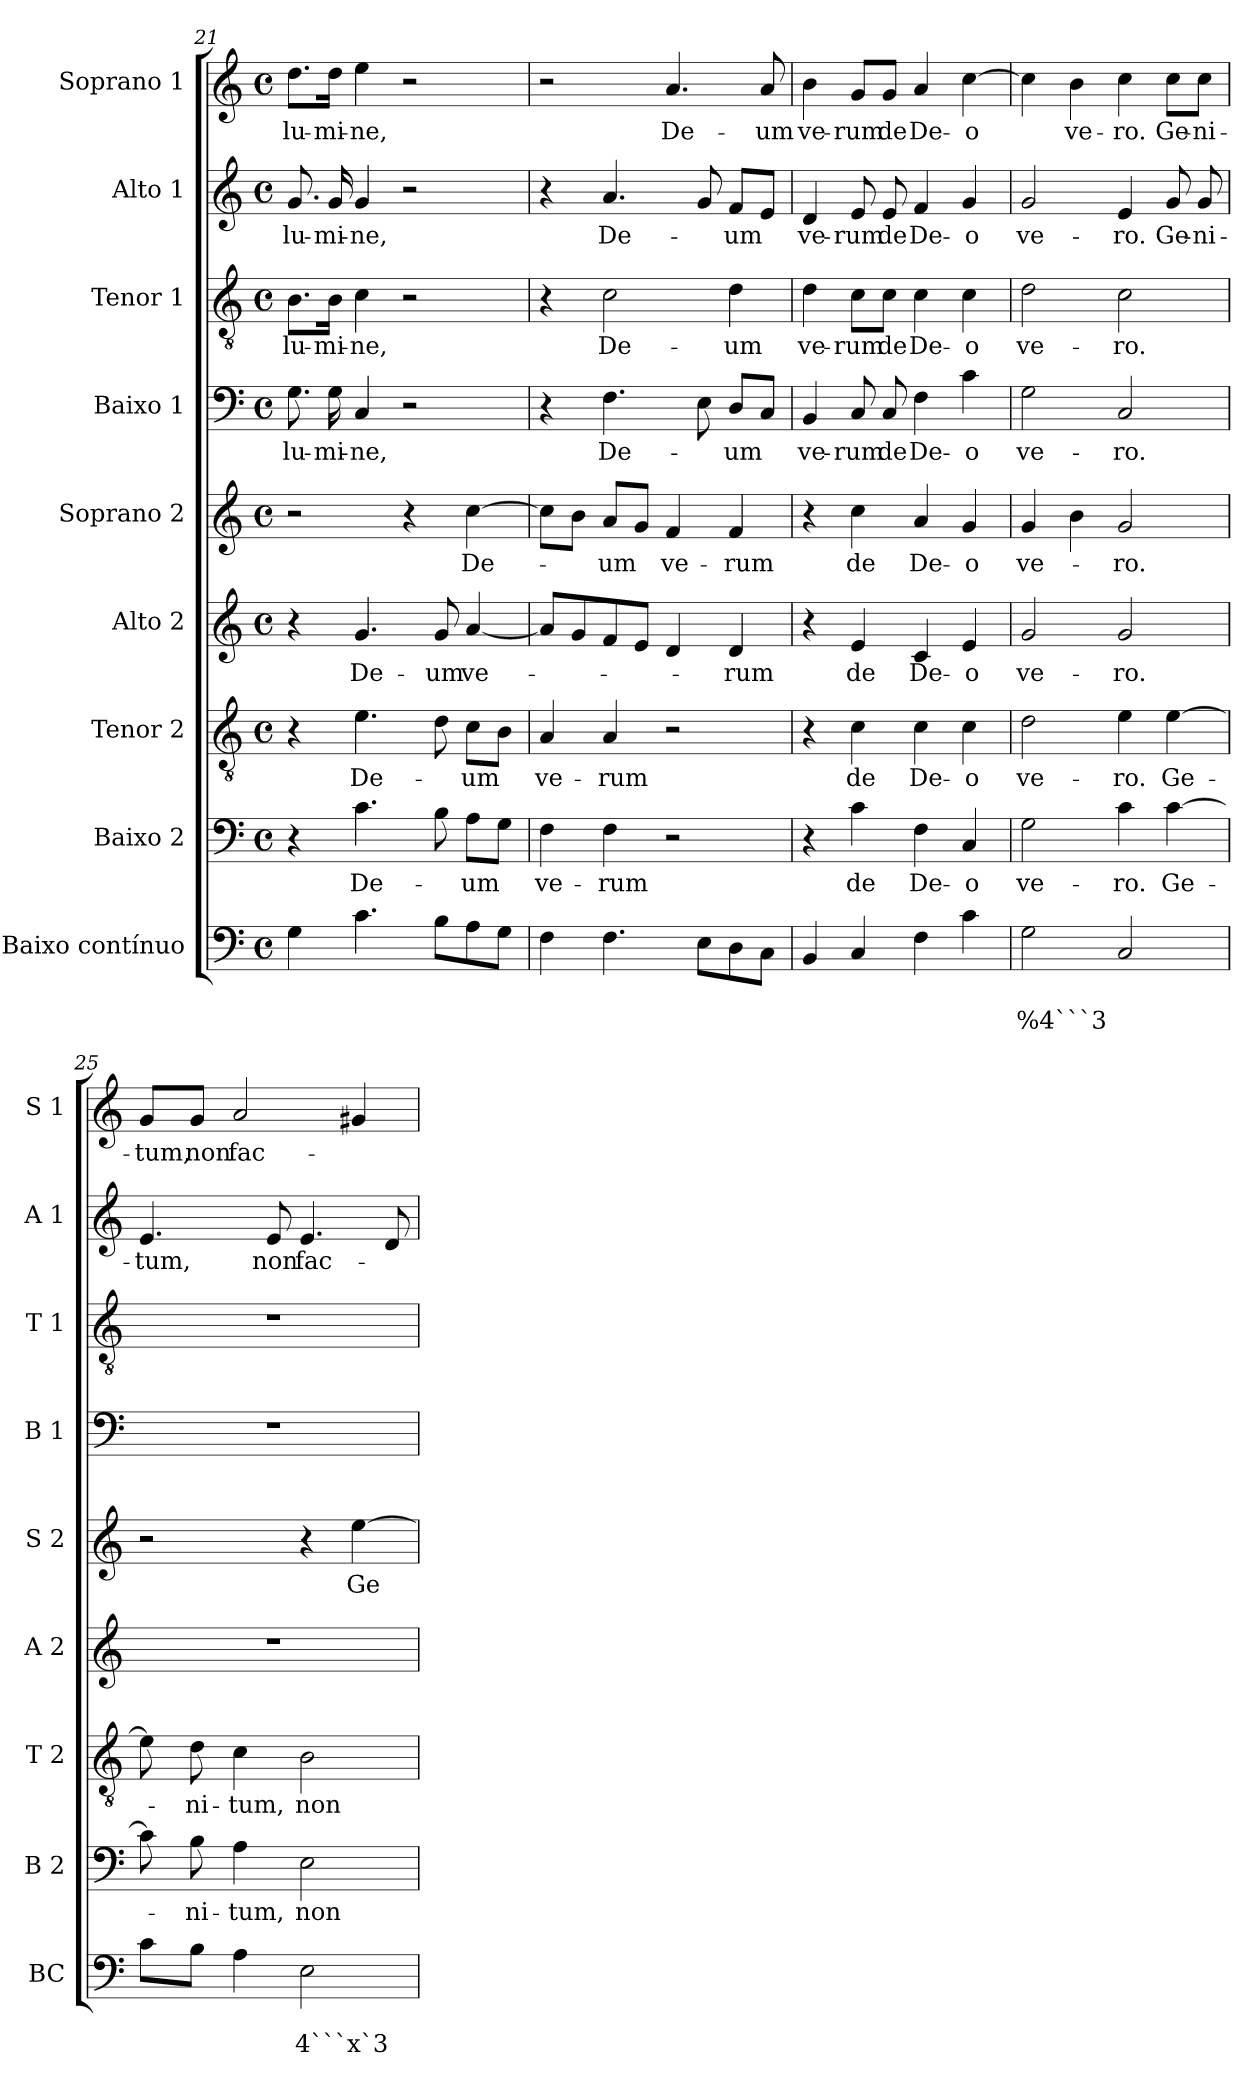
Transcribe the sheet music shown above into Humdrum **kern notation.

**kern	**text	**text	**kern	**text	**kern	**text	**kern	**text	**kern	**text	**kern	**text	**kern	**text	**kern	**text	**kern	**text
*part9	*part9	*part9	*part8	*part8	*part7	*part7	*part6	*part6	*part5	*part5	*part4	*part4	*part3	*part3	*part2	*part2	*part1	*part1
*staff9	*staff9	*staff9	*staff8	*staff8	*staff7	*staff7	*staff6	*staff6	*staff5	*staff5	*staff4	*staff4	*staff3	*staff3	*staff2	*staff2	*staff1	*staff1
*I"Baixo contínuo	*	*	*I"Baixo 2	*	*I"Tenor 2	*	*I"Alto 2	*	*I"Soprano 2	*	*I"Baixo 1	*	*I"Tenor 1	*	*I"Alto 1	*	*I"Soprano 1	*
*I'BC	*	*	*I'B 2	*	*I'T 2	*	*I'A 2	*	*I'S 2	*	*I'B 1	*	*I'T 1	*	*I'A 1	*	*I'S 1	*
*clefF4	*	*	*clefF4	*	*clefGv2	*	*clefG2	*	*clefG2	*	*clefF4	*	*clefGv2	*	*clefG2	*	*clefG2	*
*k[]	*	*	*k[]	*	*k[]	*	*k[]	*	*k[]	*	*k[]	*	*k[]	*	*k[]	*	*k[]	*
*C:	*	*	*C:	*	*C:	*	*C:	*	*C:	*	*C:	*	*C:	*	*C:	*	*C:	*
*M4/4	*	*	*M4/4	*	*M4/4	*	*M4/4	*	*M4/4	*	*M4/4	*	*M4/4	*	*M4/4	*	*M4/4	*
*met(c)	*	*	*met(c)	*	*met(c)	*	*met(c)	*	*met(c)	*	*met(c)	*	*met(c)	*	*met(c)	*	*met(c)	*
=21	=21	=21	=21	=21	=21	=21	=21	=21	=21	=21	=21	=21	=21	=21	=21	=21	=21	=21
!	!	!	!	!	!	!	!	!	!	!	!	!LO:LY:b	!	!LO:LY:b	!	!LO:LY:b	!	!LO:LY:b
4G\	.	.	4r	.	4r	.	4r	.	2r	.	8.G\	lu-	8.B\L	lu-	8.g/	lu-	8.dd\L	lu-
!	!	!	!	!	!	!	!	!	!	!	!	!LO:LY:b	!	!LO:LY:b	!	!LO:LY:b	!	!LO:LY:b
.	.	.	.	.	.	.	.	.	.	.	16G\	-mi-	16B\Jk	-mi-	16g/	-mi-	16dd\Jk	-mi-
!	!	!	!	!LO:LY:b	!	!LO:LY:b	!	!LO:LY:b	!	!	!	!LO:LY:b	!	!LO:LY:b	!	!LO:LY:b	!	!LO:LY:b
4.c\	.	.	4.c\	De-	4.e\	De-	4.g/	De-	.	.	4C/	-ne,	4c\	-ne,	4g/	-ne,	4ee\	-ne,
.	.	.	.	.	.	.	.	.	4r	.	2r	.	2r	.	2r	.	2r	.
!	!	!	!	!	!	!	!	!LO:LY:b	!	!	!	!	!	!	!	!	!	!
8B\L	.	.	8B\	.	8d\	.	8g/	-um	.	.	.	.	.	.	.	.	.	.
!	!	!	!	!LO:LY:b	!	!LO:LY:b	!	!LO:LY:b	!	!LO:LY:b	!	!	!	!	!	!	!	!
8A\	.	.	8A\L	-um	8c\L	-um	[4a/	ve-	[4cc\	De-	.	.	.	.	.	.	.	.
8G\J	.	.	8G\J	.	8B\J	.	.	.	.	.	.	.	.	.	.	.	.	.
=22	=22	=22	=22	=22	=22	=22	=22	=22	=22	=22	=22	=22	=22	=22	=22	=22	=22	=22
!	!	!	!	!LO:LY:b	!	!LO:LY:b	!	!	!	!	!	!	!	!	!	!	!	!
4F\	.	.	4F\	ve-	4A/	ve-	8a/L]	.	8cc\L]	.	4r	.	4r	.	4r	.	2r	.
.	.	.	.	.	.	.	8g/	.	8b\J	.	.	.	.	.	.	.	.	.
!	!	!	!	!LO:LY:b	!	!LO:LY:b	!	!	!	!LO:LY:b	!	!LO:LY:b	!	!LO:LY:b	!	!LO:LY:b	!	!
4.F\	.	.	4F\	-rum	4A/	-rum	8f/	.	8a/L	-um	4.F\	De-	2c\	De-	4.a/	De-	.	.
.	.	.	.	.	.	.	8e/J	.	8g/J	.	.	.	.	.	.	.	.	.
!	!	!	!	!	!	!	!	!	!	!LO:LY:b	!	!	!	!	!	!	!	!LO:LY:b
.	.	.	2r	.	2r	.	4d/	.	4f/	ve-	.	.	.	.	.	.	4.a/	De-
8E\L	.	.	.	.	.	.	.	.	.	.	8E\	.	.	.	8g/	.	.	.
!	!	!	!	!	!	!	!	!LO:LY:b	!	!LO:LY:b	!	!LO:LY:b	!	!LO:LY:b	!	!LO:LY:b	!	!
8D\	.	.	.	.	.	.	4d/	-rum	4f/	-rum	8D/L	-um	4d\	-um	8f/L	-um	.	.
!	!	!	!	!	!	!	!	!	!	!	!	!	!	!	!	!	!	!LO:LY:b
8C\J	.	.	.	.	.	.	.	.	.	.	8C/J	.	.	.	8e/J	.	8a/	-um
=23	=23	=23	=23	=23	=23	=23	=23	=23	=23	=23	=23	=23	=23	=23	=23	=23	=23	=23
!	!	!	!	!	!	!	!	!	!	!	!	!LO:LY:b	!	!LO:LY:b	!	!LO:LY:b	!	!LO:LY:b
4BB/	.	.	4r	.	4r	.	4r	.	4r	.	4BB/	ve-	4d\	ve-	4d/	ve-	4b\	ve-
!	!	!	!	!LO:LY:b	!	!LO:LY:b	!	!LO:LY:b	!	!LO:LY:b	!	!LO:LY:b	!	!LO:LY:b	!	!LO:LY:b	!	!LO:LY:b
4C/	.	.	4c\	de	4c\	de	4e/	de	4cc\	de	8C/	-rum	8c\L	-rum	8e/	-rum	8g/L	-rum
!	!	!	!	!	!	!	!	!	!	!	!	!LO:LY:b	!	!LO:LY:b	!	!LO:LY:b	!	!LO:LY:b
.	.	.	.	.	.	.	.	.	.	.	8C/	de	8c\J	de	8e/	de	8g/J	de
!	!	!	!	!LO:LY:b	!	!LO:LY:b	!	!LO:LY:b	!	!LO:LY:b	!	!LO:LY:b	!	!LO:LY:b	!	!LO:LY:b	!	!LO:LY:b
4F\	.	.	4F\	De-	4c\	De-	4c/	De-	4a/	De-	4F\	De-	4c\	De-	4f/	De-	4a/	De-
!	!	!	!	!LO:LY:b	!	!LO:LY:b	!	!LO:LY:b	!	!LO:LY:b	!	!LO:LY:b	!	!LO:LY:b	!	!LO:LY:b	!	!LO:LY:b
4c\	.	.	4C/	-o	4c\	-o	4e/	-o	4g/	-o	4c\	-o	4c\	-o	4g/	-o	[4cc\	-o
!!LO:PB:g=z
=24	=24	=24	=24	=24	=24	=24	=24	=24	=24	=24	=24	=24	=24	=24	=24	=24	=24	=24
!	!	!LO:LY:b	!	!LO:LY:b	!	!LO:LY:b	!	!LO:LY:b	!	!LO:LY:b	!	!LO:LY:b	!	!LO:LY:b	!	!LO:LY:b	!	!
2G\	.	%4```3	2G\	ve-	2d\	ve-	2g/	ve-	4g/	ve-	2G\	ve-	2d\	ve-	2g/	ve-	4cc\]	.
!	!	!	!	!	!	!	!	!	!	!	!	!	!	!	!	!	!	!LO:LY:b
.	.	.	.	.	.	.	.	.	4b\	.	.	.	.	.	.	.	4b\	ve-
!	!	!	!	!LO:LY:b	!	!LO:LY:b	!	!LO:LY:b	!	!LO:LY:b	!	!LO:LY:b	!	!LO:LY:b	!	!LO:LY:b	!	!LO:LY:b
2C/	.	.	4c\	-ro.	4e\	-ro.	2g/	-ro.	2g/	-ro.	2C/	-ro.	2c\	-ro.	4e/	-ro.	4cc\	-ro.
!	!	!	!	!LO:LY:b	!	!LO:LY:b	!	!	!	!	!	!	!	!	!	!LO:LY:b	!	!LO:LY:b
.	.	.	[4c\	Ge-	[4e\	Ge-	.	.	.	.	.	.	.	.	8g/	Ge-	8cc\L	Ge-
!	!	!	!	!	!	!	!	!	!	!	!	!	!	!	!	!LO:LY:b	!	!LO:LY:b
.	.	.	.	.	.	.	.	.	.	.	.	.	.	.	8g/	-ni-	8cc\J	-ni-
=25	=25	=25	=25	=25	=25	=25	=25	=25	=25	=25	=25	=25	=25	=25	=25	=25	=25	=25
!	!	!	!	!	!	!	!	!	!	!	!	!	!	!	!	!LO:LY:b	!	!LO:LY:b
8c\L	.	.	8c\]	.	8e\]	.	1r	.	2r	.	1r	.	1r	.	4.e/	-tum,	8g/L	-tum,
!	!	!	!	!LO:LY:b	!	!LO:LY:b	!	!	!	!	!	!	!	!	!	!	!	!LO:LY:b
8B\J	.	.	8B\	-ni-	8d\	-ni-	.	.	.	.	.	.	.	.	.	.	8g/J	non
!	!	!	!	!LO:LY:b	!	!LO:LY:b	!	!	!	!	!	!	!	!	!	!	!	!LO:LY:b
4A\	.	.	4A\	-tum,	4c\	-tum,	.	.	.	.	.	.	.	.	.	.	2a/	fac-
!	!	!	!	!	!	!	!	!	!	!	!	!	!	!	!	!LO:LY:b	!	!
.	.	.	.	.	.	.	.	.	.	.	.	.	.	.	8e/	non	.	.
!	!	!LO:LY:b	!	!LO:LY:b	!	!LO:LY:b	!	!	!	!	!	!	!	!	!	!LO:LY:b	!	!
2E\	.	4```x`3	2E\	non	2B\	non	.	.	4r	.	.	.	.	.	4.e/	fac-	.	.
!	!	!	!	!	!	!	!	!	!	!LO:LY:b	!	!	!	!	!	!	!	!
.	.	.	.	.	.	.	.	.	[4ee\	Ge-	.	.	.	.	.	.	4g#X/	.
.	.	.	.	.	.	.	.	.	.	.	.	.	.	.	8d/	.	.	.
=	=	=	=	=	=	=	=	=	=	=	=	=	=	=	=	=	=	=
*-	*-	*-	*-	*-	*-	*-	*-	*-	*-	*-	*-	*-	*-	*-	*-	*-	*-	*-
